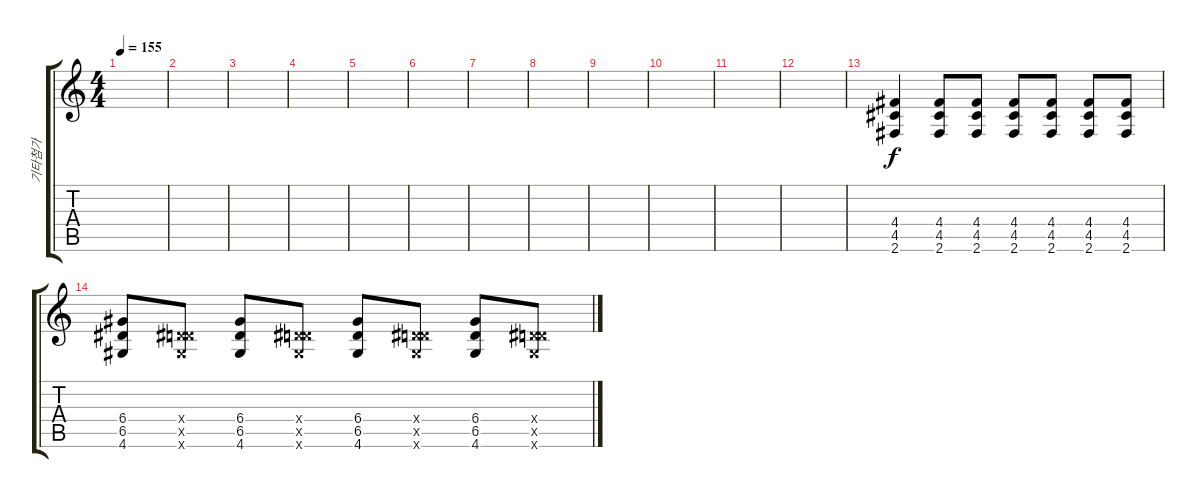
\track ("기타첨가" "기타첨가") {instrument distortionguitar}
\staff {score tabs}
\tuning (E4 B3 G3 D3 A2 E2) {hide}
\ts (4 4)
\tempo 155
\clef g2
\ks c
|
|
|
|
|
|
|
|
|
|
|
|
(4.4 4.5 2.6).4 (4.4 4.5 2.6).8 (4.4 4.5 2.6).8 (4.4 4.5 2.6).8 (4.4 4.5 2.6).8 (4.4 4.5 2.6).8 (4.4 4.5 2.6).8 |
(6.4 6.5 4.6).8 (0.4{x} 6.5{x} 4.6{x}).8 (6.4 6.5 4.6).8 (0.4{x} 6.5{x} 4.6{x}).8 (6.4 6.5 4.6).8 (0.4{x} 6.5{x} 4.6{x}).8 (6.4 6.5 4.6).8 (0.4{x} 6.5{x} 4.6{x}).8
